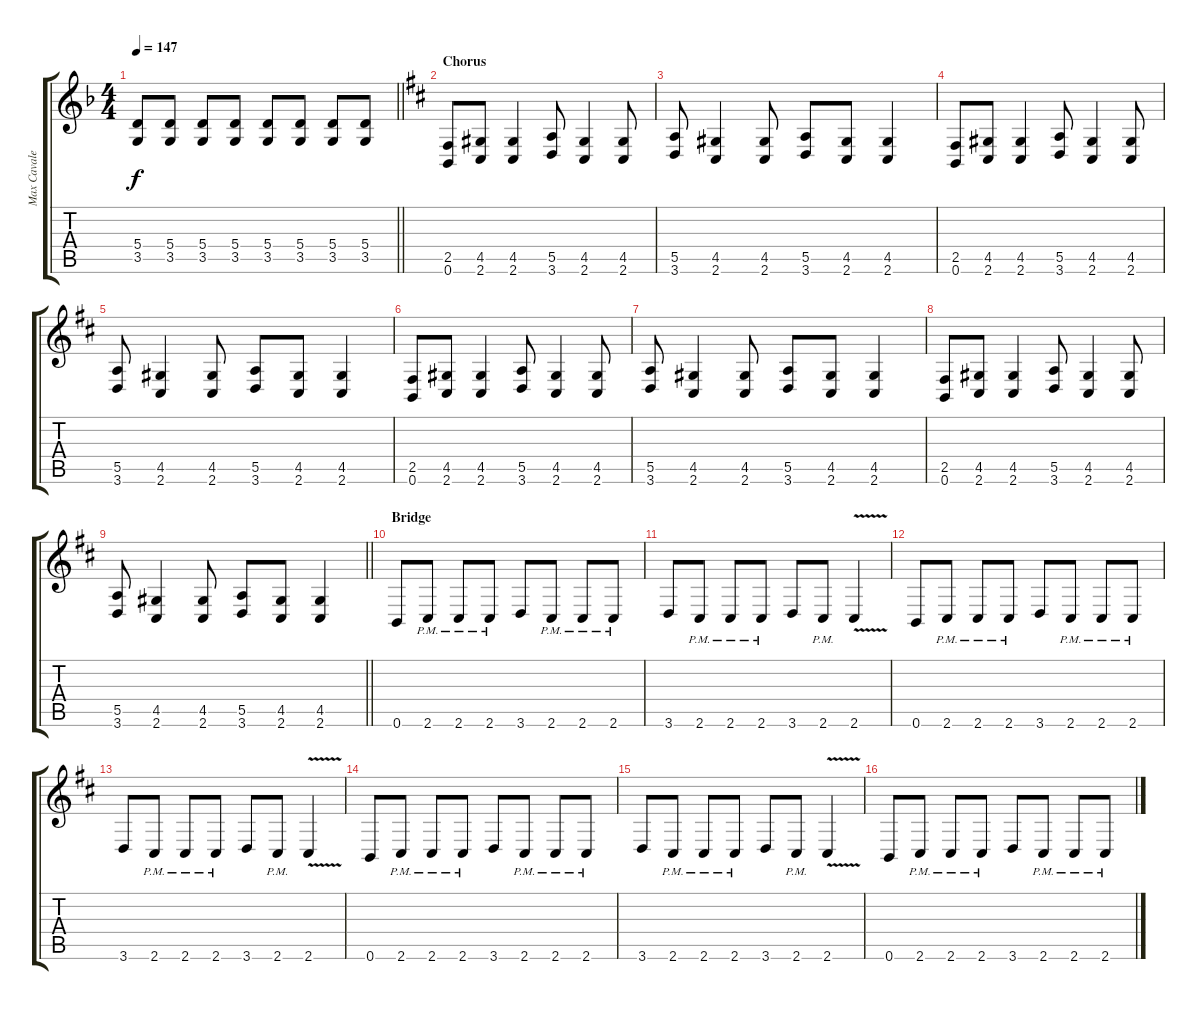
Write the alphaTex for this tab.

\track ("Max Cavalera (Rhythm)" "Max Cavale") {instrument distortionguitar}
\staff {score tabs}
\tuning (B3 Gb3 D3 A2 E2 B1) {hide}
\ts (4 4)
\tempo 147
\clef g2
\barLineRight lightlight
\ks f
(5.4 3.5).8{dy f} (5.4 3.5).8 (5.4 3.5).8 (5.4 3.5).8 (5.4 3.5).8 (5.4 3.5).8 (5.4 3.5).8 (5.4 3.5).8 |
\section ("" "Chorus")
\ks d
(2.5 0.6).8 (4.5 2.6).8 (4.5 2.6).4 (5.5 3.6).8 (4.5 2.6).4 (4.5 2.6).8 |
(5.5 3.6).8 (4.5 2.6).4 (4.5 2.6).8 (5.5 3.6).8 (4.5 2.6).8 (4.5 2.6).4 |
(2.5 0.6).8 (4.5 2.6).8 (4.5 2.6).4 (5.5 3.6).8 (4.5 2.6).4 (4.5 2.6).8 |
(5.5 3.6).8 (4.5 2.6).4 (4.5 2.6).8 (5.5 3.6).8 (4.5 2.6).8 (4.5 2.6).4 |
(2.5 0.6).8 (4.5 2.6).8 (4.5 2.6).4 (5.5 3.6).8 (4.5 2.6).4 (4.5 2.6).8 |
(5.5 3.6).8 (4.5 2.6).4 (4.5 2.6).8 (5.5 3.6).8 (4.5 2.6).8 (4.5 2.6).4 |
(2.5 0.6).8 (4.5 2.6).8 (4.5 2.6).4 (5.5 3.6).8 (4.5 2.6).4 (4.5 2.6).8 |
\barLineRight lightlight
(5.5 3.6).8 (4.5 2.6).4 (4.5 2.6).8 (5.5 3.6).8 (4.5 2.6).8 (4.5 2.6).4 |
\section ("" "Bridge")
0.6.8 2.6{pm}.8 2.6{pm}.8 2.6{pm}.8 3.6.8 2.6{pm}.8 2.6{pm}.8 2.6{pm}.8 |
3.6.8 2.6{pm}.8 2.6{pm}.8 2.6{pm}.8 3.6.8 2.6{pm}.8 2.6{v}.4 |
0.6.8 2.6{pm}.8 2.6{pm}.8 2.6{pm}.8 3.6.8 2.6{pm}.8 2.6{pm}.8 2.6{pm}.8 |
3.6.8 2.6{pm}.8 2.6{pm}.8 2.6{pm}.8 3.6.8 2.6{pm}.8 2.6{v}.4 |
0.6.8 2.6{pm}.8 2.6{pm}.8 2.6{pm}.8 3.6.8 2.6{pm}.8 2.6{pm}.8 2.6{pm}.8 |
3.6.8 2.6{pm}.8 2.6{pm}.8 2.6{pm}.8 3.6.8 2.6{pm}.8 2.6{v}.4 |
0.6.8 2.6{pm}.8 2.6{pm}.8 2.6{pm}.8 3.6.8 2.6{pm}.8 2.6{pm}.8 2.6{pm}.8
